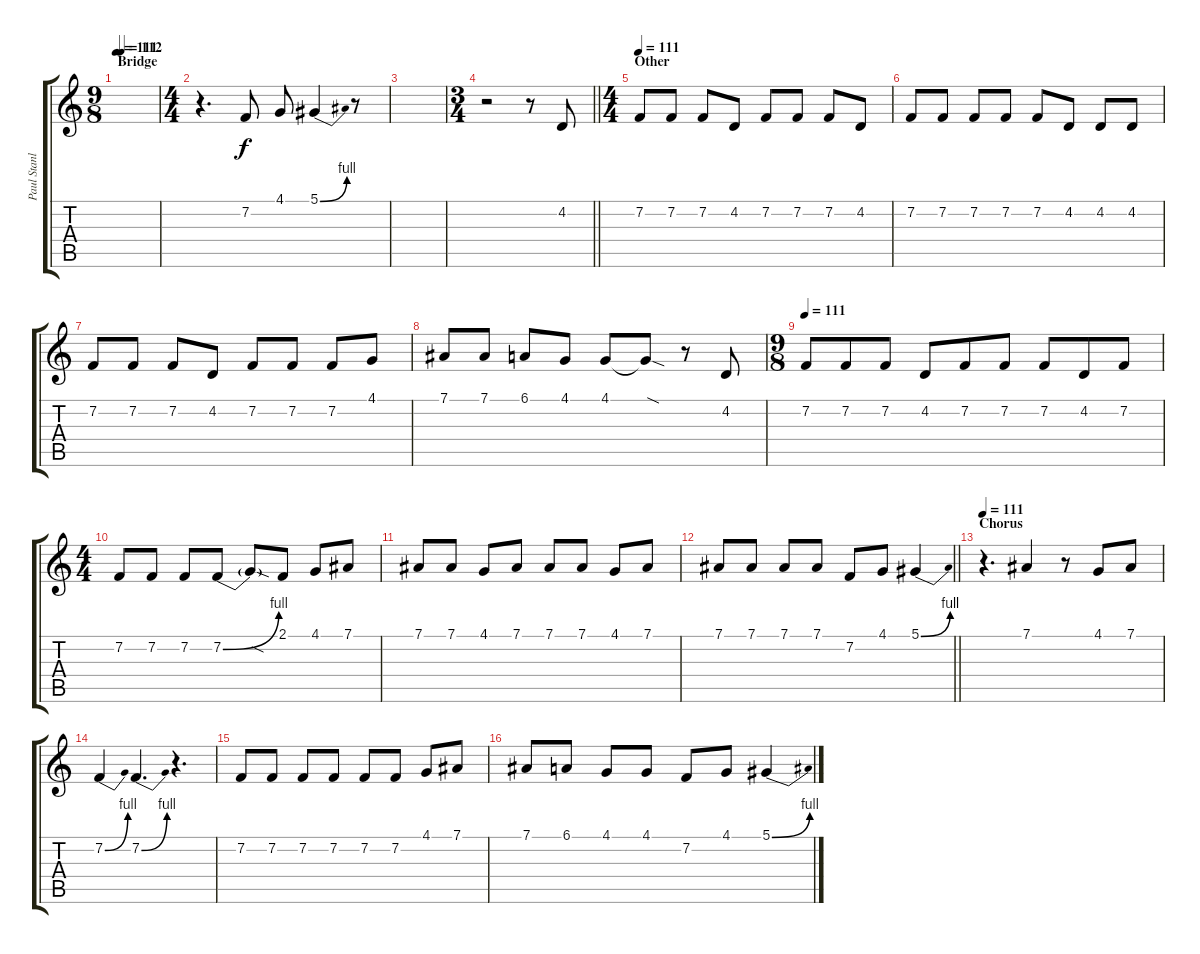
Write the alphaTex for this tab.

\track ("Paul Stanley ( Vocal )" "Paul Stanl") {instrument tangoaccordion}
\staff {score tabs}
\tuning (Eb4 Bb3 Gb3 Db3 Ab2 Eb2) {hide}
\ts (9 8)
\section ("" "Bridge")
\tempo 111
\tempo (112 0.1111111111111111)
\clef g2
\ks c
|
\ts (4 4)
r.4{d} 7.2.8 4.1.8 5.1{be (bend 0 0 60 4)}.4 r.8 |
|
\ts (3 4)
\barLineRight lightlight
r.2 r.8 4.2.8 |
\ts (4 4)
\section ("" "Other")
\tempo 111
7.2.8 7.2.8 7.2.8 4.2.8 7.2.8 7.2.8 7.2.8 4.2.8 |
7.2.8 7.2.8 7.2.8 7.2.8 7.2.8 4.2.8 4.2.8 4.2.8 |
7.2.8 7.2.8 7.2.8 4.2.8 7.2.8 7.2.8 7.2.8 4.1.8 |
7.1.8 7.1.8 6.1.8 4.1.8 4.1.8 4.1{sod t}.8 r.8 4.2.8 |
\ts (9 8)
\tempo 111
7.2.8 7.2.8 7.2.8 4.2.8 7.2.8 7.2.8 7.2.8 4.2.8 7.2.8 |
\ts (4 4)
7.2.8 7.2.8 7.2.8 7.2{be (bend 0 0 60 4)}.8 7.2{sod t}.8 2.1.8 4.1.8 7.1.8 |
7.1.8 7.1.8 4.1.8 7.1.8 7.1.8 7.1.8 4.1.8 7.1.8 |
\barLineRight lightlight
7.1.8 7.1.8 7.1.8 7.1.8 7.2.8 4.1.8 5.1{be (bend 0 0 60 4)}.4 |
\section ("" "Chorus")
\tempo 111
r.4{d} 7.1.4 r.8 4.1.8 7.1.8 |
7.2{be (bend 0 0 60 4)}.4 7.2{be (bend 0 0 60 4)}.4{d} r.4{d} |
7.2.8 7.2.8 7.2.8 7.2.8 7.2.8 7.2.8 4.1.8 7.1.8 |
7.1.8 6.1.8 4.1.8 4.1.8 7.2.8 4.1.8 5.1{be (bend 0 0 60 4)}.4
